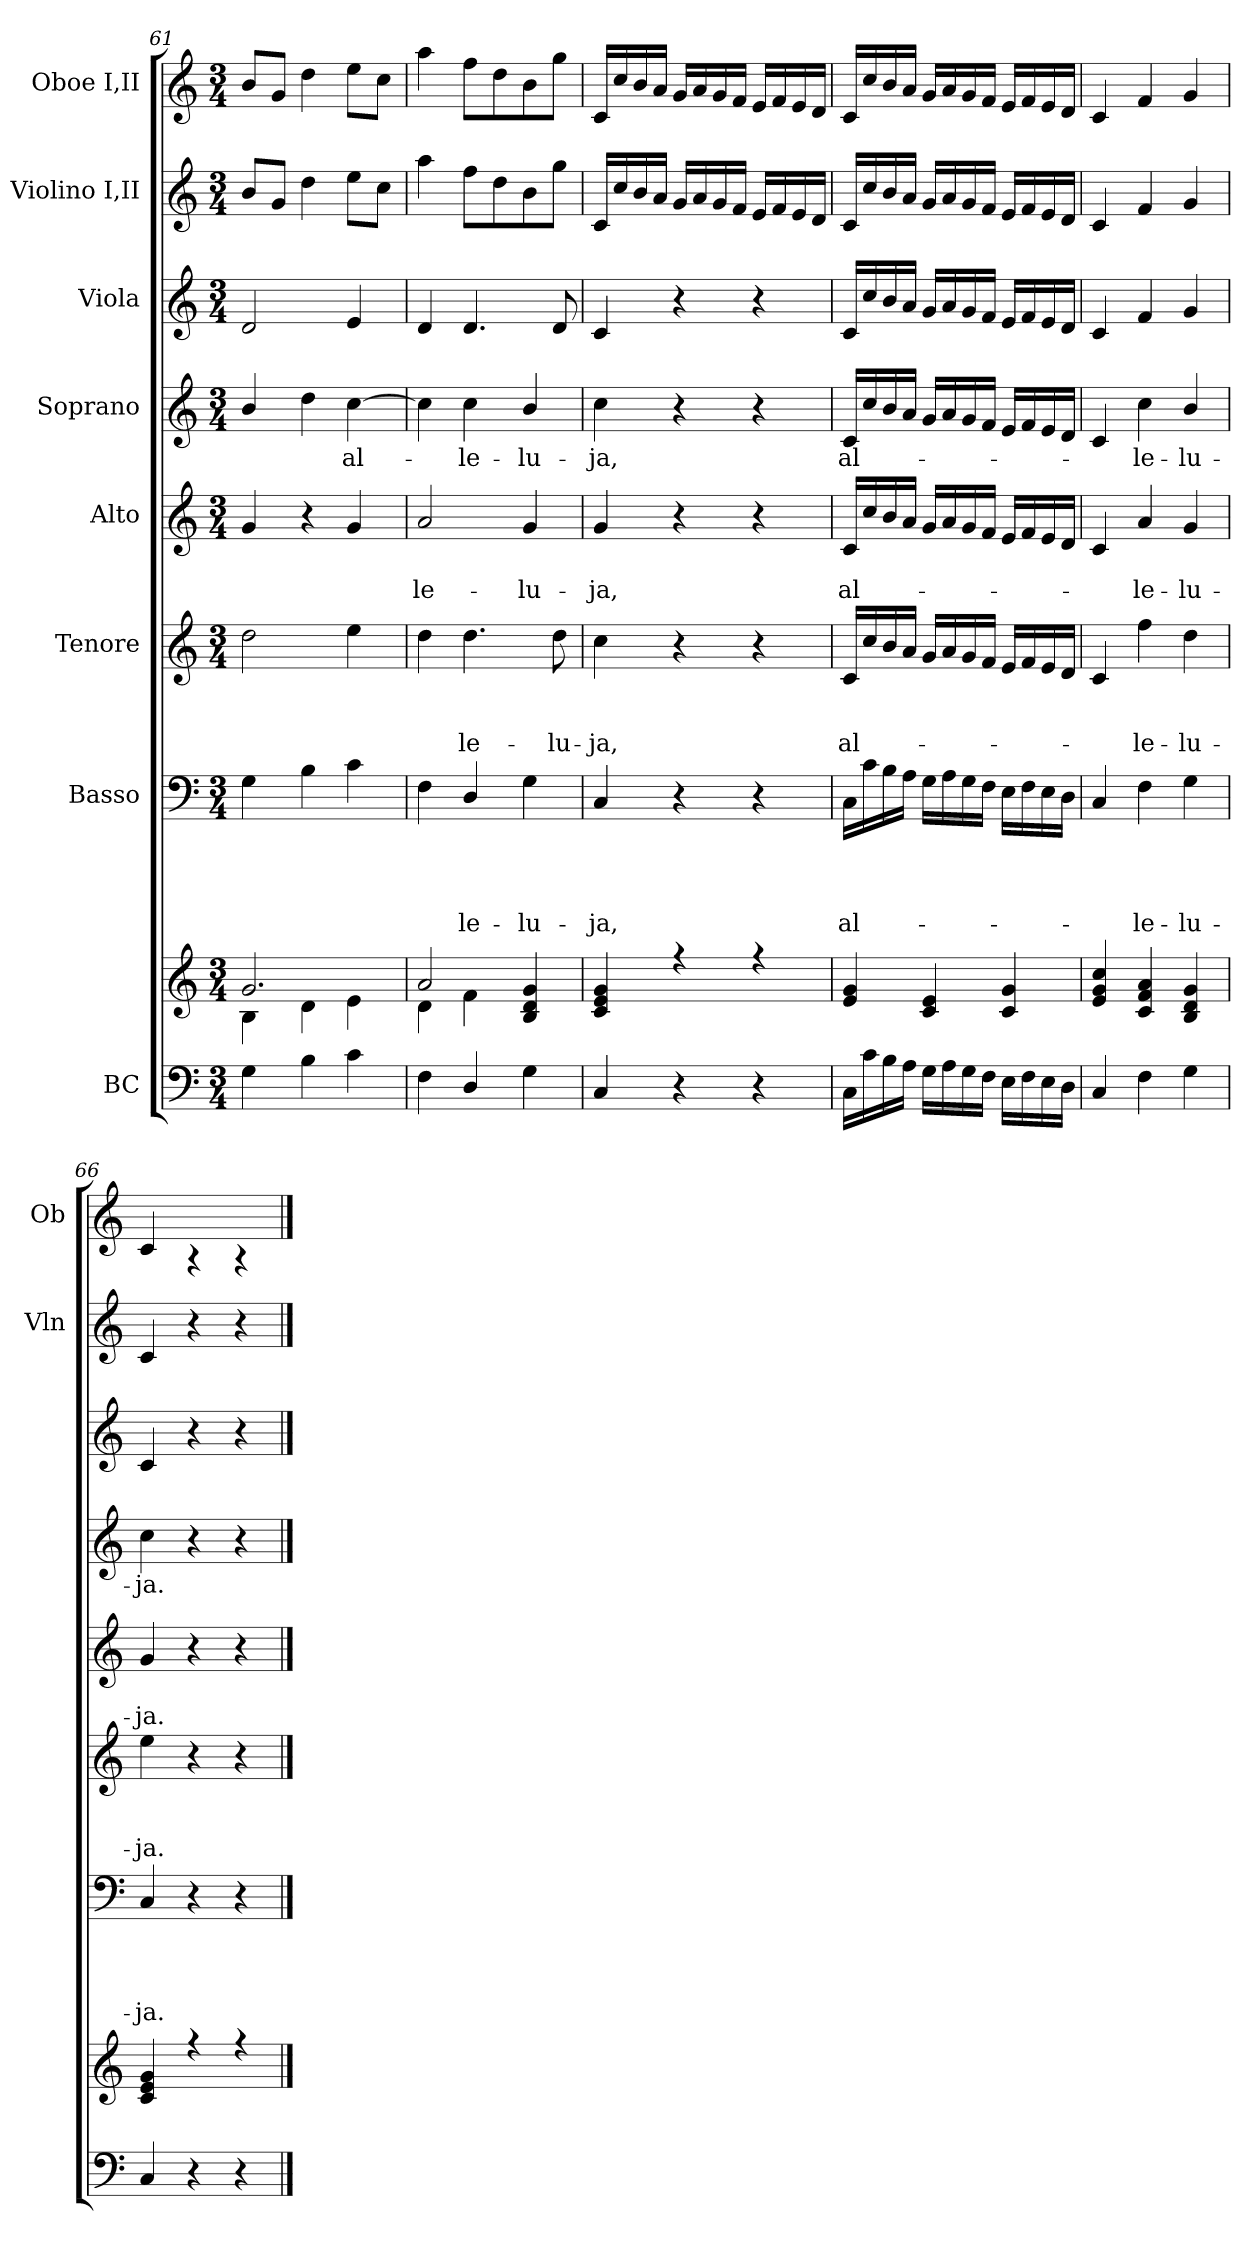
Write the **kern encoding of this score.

**kern	**kern	**kern	**text	**text	**text	**text	**kern	**text	**text	**text	**kern	**text	**text	**kern	**text	**kern	**kern	**kern
*part8	*part8	*part7	*part7	*part7	*part7	*part7	*part6	*part6	*part6	*part6	*part5	*part5	*part5	*part4	*part4	*part3	*part2	*part1
*staff9	*staff8	*staff7	*staff7	*staff7	*staff7	*staff7	*staff6	*staff6	*staff6	*staff6	*staff5	*staff5	*staff5	*staff4	*staff4	*staff3	*staff2	*staff1
*I"BC	*	*I"Basso	*	*	*	*	*I"Tenore	*	*	*	*I"Alto	*	*	*I"Soprano	*	*I"Viola	*I"Violino I,II	*I"Oboe I,II
*	*	*	*	*	*	*	*	*	*	*	*	*	*	*	*	*	*I'Vln	*I'Ob
*clefF4	*clefG2	*clefF4	*	*	*	*	*clefG2	*	*	*	*clefG2	*	*	*clefG2	*	*clefG2	*clefG2	*clefG2
*	*	*	*	*	*	*	*ITrd7c12	*	*	*	*	*	*	*	*	*	*	*
*k[]	*k[]	*k[]	*	*	*	*	*k[]	*	*	*	*k[]	*	*	*k[]	*	*k[]	*k[]	*k[]
*C:	*C:	*C:	*	*	*	*	*C:	*	*	*	*C:	*	*	*C:	*	*C:	*C:	*C:
*M3/4	*M3/4	*M3/4	*	*	*	*	*M3/4	*	*	*	*M3/4	*	*	*M3/4	*	*M3/4	*M3/4	*M3/4
=61	=61	=61	=61	=61	=61	=61	=61	=61	=61	=61	=61	=61	=61	=61	=61	=61	=61	=61
*	*^	*	*	*	*	*	*	*	*	*	*	*	*	*	*	*	*	*^
4G\	4B\	2.g/	4G\	.	.	.	.	2d\	.	.	.	4g/	.	.	4b/	.	2d/	8b/L	2.ryy	8b/L
.	.	.	.	.	.	.	.	.	.	.	.	.	.	.	.	.	.	8g/J	.	8g/J
4B\	4d\	.	4B\	.	.	.	.	.	.	.	.	4r	.	.	4dd\	.	.	4dd\	.	4dd\
!	!	!	!	!	!	!	!	!	!	!	!	!	!	!	!	!LO:LY:b	!	!	!	!
4c\	4e\	.	4c\	.	.	.	.	4e\	.	.	.	4g/	.	.	[>4cc\	al-	4e/	8ee\L	.	8ee\L
.	.	.	.	.	.	.	.	.	.	.	.	.	.	.	.	.	.	8cc\J	.	8cc\J
!!LO:PB:g=z	!!
=62	=62	=62	=62	=62	=62	=62	=62	=62	=62	=62	=62	=62	=62	=62	=62	=62	=62	=62	=62	=62
!	!	!	!	!	!	!	!	!	!	!	!	!	!	!LO:LY:b	!	!	!	!	!	!
4F\	4d\	2a/	4F\	.	.	.	.	4d\	.	.	.	2a/	.	-le-	4cc\]	.	4d/	4aa\	2.ryy	4aa\
!	!	!	!	!	!	!	!LO:LY:b	!	!	!	!LO:LY:b	!	!	!	!	!LO:LY:b	!	!	!	!
4D/	4f\	.	4D/	.	.	.	-le-	4.d\	.	.	-le-	.	.	.	4cc\	-le-	4.d/	8ff\L	.	8ff\L
.	.	.	.	.	.	.	.	.	.	.	.	.	.	.	.	.	.	8dd\	.	8dd\
!	!	!	!	!	!	!	!LO:LY:b	!	!	!	!	!	!	!LO:LY:b	!	!LO:LY:b	!	!	!	!
4G\	4B/ 4d/ 4g/	4ryy	4G\	.	.	.	-lu-	.	.	.	.	4g/	.	-lu-	4b/	-lu-	.	8b\	.	8b\
!	!	!	!	!	!	!	!	!	!	!	!LO:LY:b	!	!	!	!	!	!	!	!	!
.	.	.	.	.	.	.	.	8d\	.	.	-lu-	.	.	.	.	.	8d/	8gg\J	.	8gg\J
=63	=63	=63	=63	=63	=63	=63	=63	=63	=63	=63	=63	=63	=63	=63	=63	=63	=63	=63	=63	=63
!	!	!	!	!	!	!	!LO:LY:b	!	!	!	!LO:LY:b	!	!	!LO:LY:b	!	!LO:LY:b	!	!	!	!
4C/	4c/ 4e/ 4g/	2.ryy	4C/	.	.	.	-ja,	4c\	.	.	-ja,	4g/	.	-ja,	4cc\	-ja,	4c/	16c/LL	2.ryy	16c/LL
.	.	.	.	.	.	.	.	.	.	.	.	.	.	.	.	.	.	16cc/	.	16cc/
.	.	.	.	.	.	.	.	.	.	.	.	.	.	.	.	.	.	16b/	.	16b/
.	.	.	.	.	.	.	.	.	.	.	.	.	.	.	.	.	.	16a/JJ	.	16a/JJ
4r	4r	.	4r	.	.	.	.	4r	.	.	.	4r	.	.	4r	.	4r	16g/LL	.	16g/LL
.	.	.	.	.	.	.	.	.	.	.	.	.	.	.	.	.	.	16a/	.	16a/
.	.	.	.	.	.	.	.	.	.	.	.	.	.	.	.	.	.	16g/	.	16g/
.	.	.	.	.	.	.	.	.	.	.	.	.	.	.	.	.	.	16f/JJ	.	16f/JJ
4r	4r	.	4r	.	.	.	.	4r	.	.	.	4r	.	.	4r	.	4r	16e/LL	.	16e/LL
.	.	.	.	.	.	.	.	.	.	.	.	.	.	.	.	.	.	16f/	.	16f/
.	.	.	.	.	.	.	.	.	.	.	.	.	.	.	.	.	.	16e/	.	16e/
.	.	.	.	.	.	.	.	.	.	.	.	.	.	.	.	.	.	16d/JJ	.	16d/JJ
=64	=64	=64	=64	=64	=64	=64	=64	=64	=64	=64	=64	=64	=64	=64	=64	=64	=64	=64	=64	=64
!	!	!	!	!	!	!	!LO:LY:b	!	!	!	!LO:LY:b	!	!	!LO:LY:b	!	!LO:LY:b	!	!	!	!
16C\LL	4e/ 4g/	2.ryy	16C\LL	.	.	.	al-	16C/LL	.	.	al-	16c/LL	.	al-	16c/LL	al-	16c/LL	16c/LL	2.ryy	16c/LL
16c\	.	.	16c\	.	.	.	.	16c/	.	.	.	16cc/	.	.	16cc/	.	16cc/	16cc/	.	16cc/
16B\	.	.	16B\	.	.	.	.	16B/	.	.	.	16b/	.	.	16b/	.	16b/	16b/	.	16b/
16A\JJ	.	.	16A\JJ	.	.	.	.	16A/JJ	.	.	.	16a/JJ	.	.	16a/JJ	.	16a/JJ	16a/JJ	.	16a/JJ
16G\LL	4c/ 4e/	.	16G\LL	.	.	.	.	16G/LL	.	.	.	16g/LL	.	.	16g/LL	.	16g/LL	16g/LL	.	16g/LL
16A\	.	.	16A\	.	.	.	.	16A/	.	.	.	16a/	.	.	16a/	.	16a/	16a/	.	16a/
16G\	.	.	16G\	.	.	.	.	16G/	.	.	.	16g/	.	.	16g/	.	16g/	16g/	.	16g/
16F\JJ	.	.	16F\JJ	.	.	.	.	16F/JJ	.	.	.	16f/JJ	.	.	16f/JJ	.	16f/JJ	16f/JJ	.	16f/JJ
16E\LL	4c/ 4g/	.	16E\LL	.	.	.	.	16E/LL	.	.	.	16e/LL	.	.	16e/LL	.	16e/LL	16e/LL	.	16e/LL
16F\	.	.	16F\	.	.	.	.	16F/	.	.	.	16f/	.	.	16f/	.	16f/	16f/	.	16f/
16E\	.	.	16E\	.	.	.	.	16E/	.	.	.	16e/	.	.	16e/	.	16e/	16e/	.	16e/
16D\JJ	.	.	16D\JJ	.	.	.	.	16D/JJ	.	.	.	16d/JJ	.	.	16d/JJ	.	16d/JJ	16d/JJ	.	16d/JJ
=65	=65	=65	=65	=65	=65	=65	=65	=65	=65	=65	=65	=65	=65	=65	=65	=65	=65	=65	=65	=65
4C/	4e/ 4g/ 4cc/	2.ryy	4C/	.	.	.	.	4C/	.	.	.	4c/	.	.	4c/	.	4c/	4c/	2.ryy	4c/
!	!	!	!	!	!	!	!LO:LY:b	!	!	!	!LO:LY:b	!	!	!LO:LY:b	!	!LO:LY:b	!	!	!	!
4F\	4c/ 4f/ 4a/	.	4F\	.	.	.	-le-	4f\	.	.	-le-	4a/	.	-le-	4cc\	-le-	4f/	4f/	.	4f/
!	!	!	!	!	!	!	!LO:LY:b	!	!	!	!LO:LY:b	!	!	!LO:LY:b	!	!LO:LY:b	!	!	!	!
4G\	4B/ 4d/ 4g/	.	4G\	.	.	.	-lu-	4d\	.	.	-lu-	4g/	.	-lu-	4b/	-lu-	4g/	4g/	.	4g/
=66	=66	=66	=66	=66	=66	=66	=66	=66	=66	=66	=66	=66	=66	=66	=66	=66	=66	=66	=66	=66
!	!	!	!	!	!	!	!LO:LY:b	!	!	!	!LO:LY:b	!	!	!LO:LY:b	!	!LO:LY:b	!	!	!	!
4C/	4c/ 4e/ 4g/	2.ryy	4C/	.	.	.	-ja.	4e\	.	.	-ja.	4g/	.	-ja.	4cc\	-ja.	4c/	4c/	2.ryy	4c/
4r	4r	.	4r	.	.	.	.	4r	.	.	.	4r	.	.	4r	.	4r	4r	.	4r
4r	4r	.	4r	.	.	.	.	4r	.	.	.	4r	.	.	4r	.	4r	4r	.	4r
*	*v	*v	*	*	*	*	*	*	*	*	*	*	*	*	*	*	*	*	*v	*v
==	==	==	==	==	==	==	==	==	==	==	==	==	==	==	==	==	==	==
*-	*-	*-	*-	*-	*-	*-	*-	*-	*-	*-	*-	*-	*-	*-	*-	*-	*-	*-
